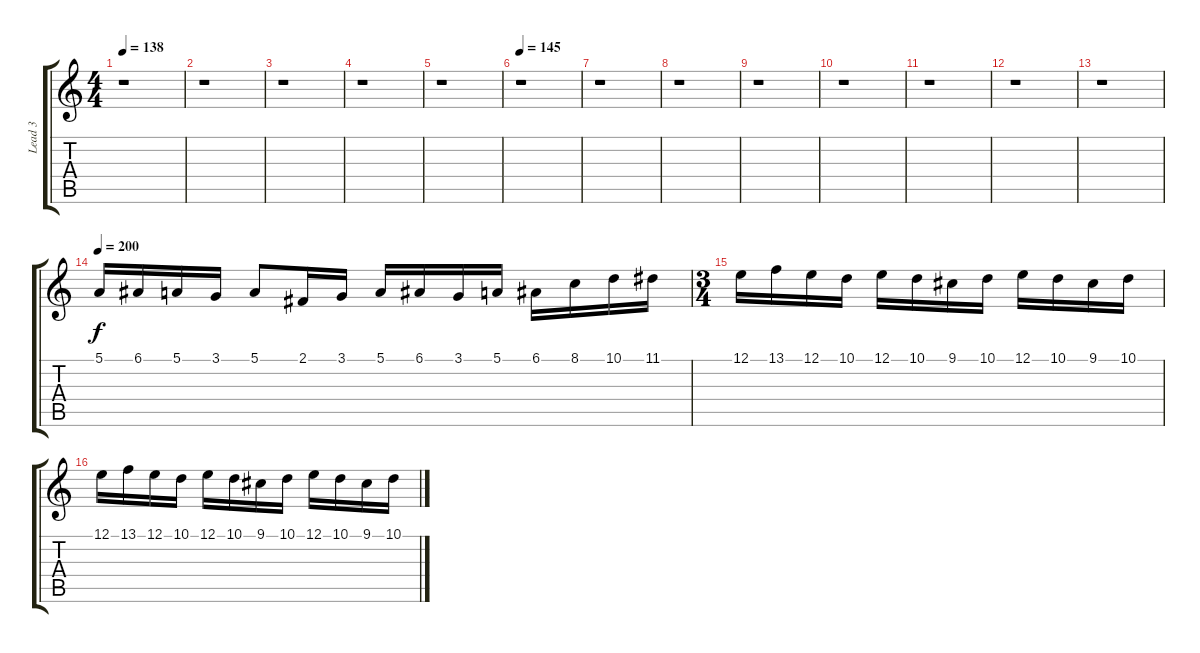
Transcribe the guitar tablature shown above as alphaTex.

\track ("Lead 3" "Lead 3") {instrument lead8bassandlead}
\staff {score tabs}
\tuning (E4 B3 G3 D3 A2 E2) {hide}
\ts (4 4)
\tempo 138
\clef g2
\ks c
r.1{dy f} |
r.1 |
r.1 |
r.1 |
r.1 |
\tempo 145
r.1 |
r.1 |
r.1 |
r.1 |
r.1 |
r.1 |
r.1 |
r.1 |
\tempo 200
5.1.16 6.1.16 5.1.16 3.1.16 5.1.8 2.1.16 3.1.16 5.1.16 6.1.16 3.1.16 5.1.16 6.1.16 8.1.16 10.1.16 11.1.16 |
\ts (3 4)
12.1.16 13.1.16 12.1.16 10.1.16 12.1.16 10.1.16 9.1.16 10.1.16 12.1.16 10.1.16 9.1.16 10.1.16 |
12.1.16 13.1.16 12.1.16 10.1.16 12.1.16 10.1.16 9.1.16 10.1.16 12.1.16 10.1.16 9.1.16 10.1.16
